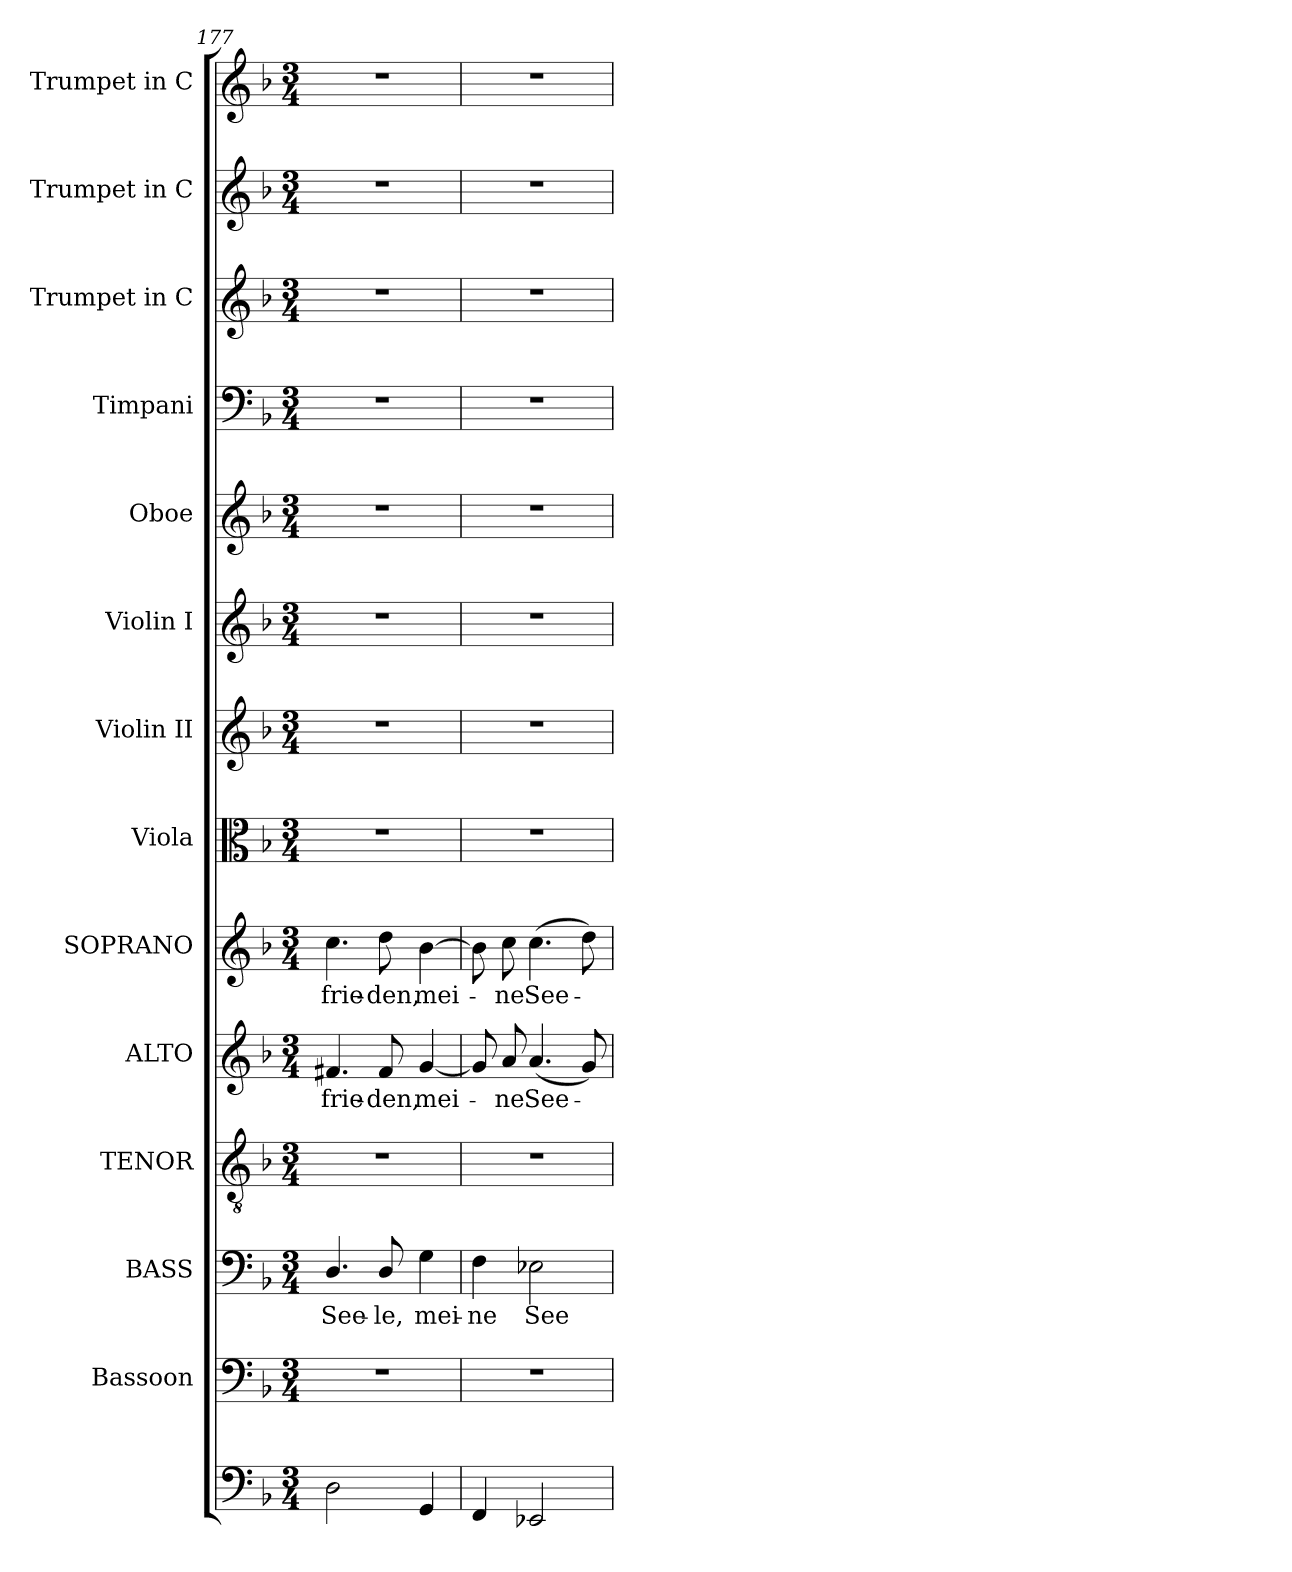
**kern	**kern	**kern	**text	**kern	**kern	**text	**kern	**text	**kern	**kern	**kern	**kern	**kern	**kern	**kern	**kern
*part14	*part13	*part12	*part12	*part11	*part10	*part10	*part9	*part9	*part8	*part7	*part6	*part5	*part4	*part3	*part2	*part1
*staff14	*staff13	*staff12	*staff12	*staff11	*staff10	*staff10	*staff9	*staff9	*staff8	*staff7	*staff6	*staff5	*staff4	*staff3	*staff2	*staff1
*	*I"Bassoon	*I"BASS	*	*I"TENOR	*I"ALTO	*	*I"SOPRANO	*	*I"Viola	*I"Violin II	*I"Violin I	*I"Oboe	*I"Timpani	*I"Trumpet in C	*I"Trumpet in C	*I"Trumpet in C
*	*	*	*	*	*I'Alto	*	*I'Soprano	*	*I'Viola	*I'Violin II	*I'Violin I	*I'Oboe	*I'Timp.	*	*	*
*clefF4	*clefF4	*clefF4	*	*clefGv2	*clefG2	*	*clefG2	*	*clefC3	*clefG2	*clefG2	*clefG2	*clefF4	*clefG2	*clefG2	*clefG2
*	*	*	*	*ITrd7c12	*	*	*	*	*	*	*	*	*	*	*	*
*k[b-]	*k[b-]	*k[b-]	*	*k[b-]	*k[b-]	*	*k[b-]	*	*k[b-]	*k[b-]	*k[b-]	*k[b-]	*k[b-]	*k[b-]	*k[b-]	*k[b-]
*F:	*F:	*F:	*	*F:	*F:	*	*F:	*	*F:	*F:	*F:	*F:	*F:	*F:	*F:	*F:
*M3/4	*M3/4	*M3/4	*	*M3/4	*M3/4	*	*M3/4	*	*M3/4	*M3/4	*M3/4	*M3/4	*M3/4	*M3/4	*M3/4	*M3/4
=177	=177	=177	=177	=177	=177	=177	=177	=177	=177	=177	=177	=177	=177	=177	=177	=177
!	!LO:N:vis=1	!	!	!	!	!	!	!	!	!	!	!	!	!	!	!
!	!	!	!LO:LY:b:color=#000000	!LO:N:vis=1	!	!	!	!	!	!	!	!	!	!	!	!
!	!	!	!	!	!	!LO:LY:b:color=#000000	!	!	!	!	!	!	!	!	!	!
!	!	!	!	!	!	!	!	!LO:LY:b:color=#000000	!LO:N:vis=1	!LO:N:vis=1	!LO:N:vis=1	!LO:N:vis=1	!LO:N:vis=1	!LO:N:vis=1	!LO:N:vis=1	!LO:N:vis=1
2Di\	2.r	4.Di/	See-	2.r	4.f#Xi/	-frie-	4.cci\	-frie-	2.r	2.r	2.r	2.r	2.r	2.r	2.r	2.r
!	!	!	!LO:LY:b:color=#000000	!	!	!	!	!	!	!	!	!	!	!	!	!
!	!	!	!	!	!	!LO:LY:b:color=#000000	!	!	!	!	!	!	!	!	!	!
!	!	!	!	!	!	!	!	!LO:LY:b:color=#000000	!	!	!	!	!	!	!	!
.	.	8Di/	-le,	.	8f#i/	-den,	8ddi\	-den,	.	.	.	.	.	.	.	.
!	!	!	!LO:LY:b:color=#000000	!	!	!	!	!	!	!	!	!	!	!	!	!
!	!	!	!	!	!	!LO:LY:b:color=#000000	!	!	!	!	!	!	!	!	!	!
!	!	!	!	!	!	!	!	!LO:LY:b:color=#000000	!	!	!	!	!	!	!	!
4GGi/	.	4Gi\	mei-	.	[4gi/	mei-	[4b-i\	mei-	.	.	.	.	.	.	.	.
!!LO:LB:g=z
=178	=178	=178	=178	=178	=178	=178	=178	=178	=178	=178	=178	=178	=178	=178	=178	=178
!	!LO:N:vis=1	!	!	!	!	!	!	!	!	!	!	!	!	!	!	!
!	!	!	!LO:LY:b:color=#000000	!LO:N:vis=1	!	!	!	!	!LO:N:vis=1	!LO:N:vis=1	!LO:N:vis=1	!LO:N:vis=1	!LO:N:vis=1	!LO:N:vis=1	!LO:N:vis=1	!LO:N:vis=1
4FFi/	2.r	4Fi\	-ne	2.r	8gi/]	.	8b-i\]	.	2.r	2.r	2.r	2.r	2.r	2.r	2.r	2.r
!	!	!	!	!	!	!LO:LY:b:color=#000000	!	!	!	!	!	!	!	!	!	!
!	!	!	!	!	!	!	!	!LO:LY:b:color=#000000	!	!	!	!	!	!	!	!
.	.	.	.	.	8ai/	-ne	8cci\	-ne	.	.	.	.	.	.	.	.
!	!	!	!LO:LY:b:color=#000000	!	!	!	!	!	!	!	!	!	!	!	!	!
!	!	!	!	!	!	!LO:LY:b:color=#000000	!	!	!	!	!	!	!	!	!	!
!	!	!	!	!	!	!	!	!LO:LY:b:color=#000000	!	!	!	!	!	!	!	!
2EE-Xi/	.	2E-Xi\	See-	.	(4.ai/	See-	(4.cci\	See-	.	.	.	.	.	.	.	.
.	.	.	.	.	8gi/)	.	8ddi\)	.	.	.	.	.	.	.	.	.
=	=	=	=	=	=	=	=	=	=	=	=	=	=	=	=	=
*-	*-	*-	*-	*-	*-	*-	*-	*-	*-	*-	*-	*-	*-	*-	*-	*-
